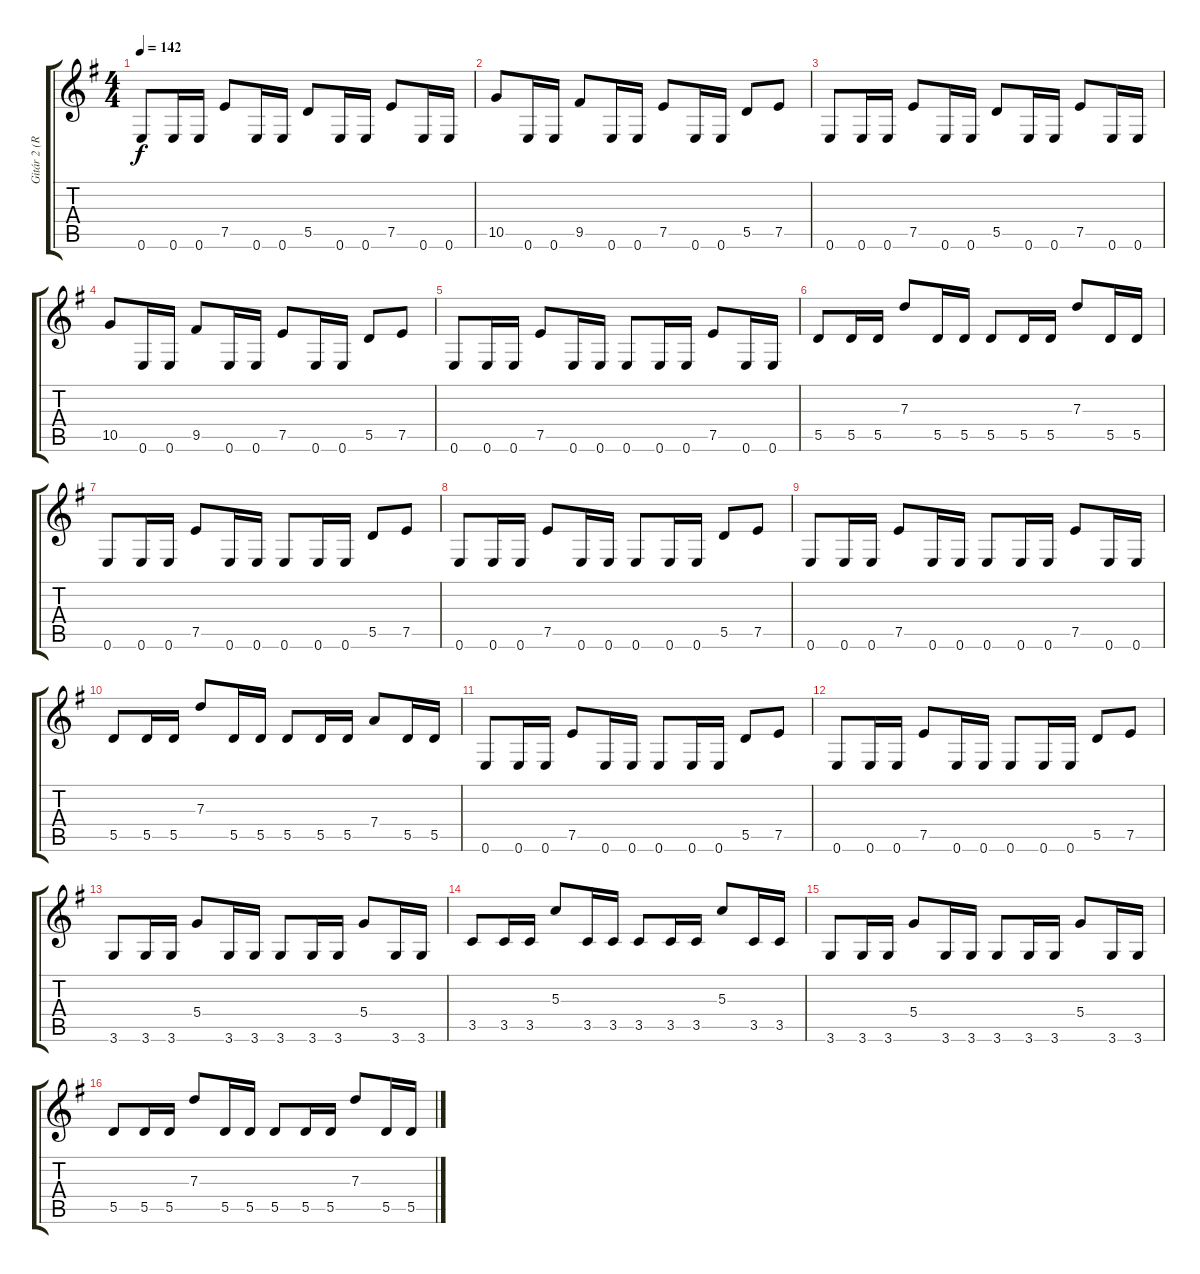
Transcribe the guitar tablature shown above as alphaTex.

\track ("Gitár 2 (Ritchie Blackmore)" "Gitár 2 (R") {instrument distortionguitar}
\staff {score tabs}
\tuning (E4 B3 G3 D3 A2 E2) {hide}
\ts (4 4)
\tempo 142
\clef g2
\ks g
0.6.8{dy f} 0.6.16 0.6.16 7.5.8 0.6.16 0.6.16 5.5.8 0.6.16 0.6.16 7.5.8 0.6.16 0.6.16 |
10.5.8 0.6.16 0.6.16 9.5.8 0.6.16 0.6.16 7.5.8 0.6.16 0.6.16 5.5.8 7.5.8 |
0.6.8 0.6.16 0.6.16 7.5.8 0.6.16 0.6.16 5.5.8 0.6.16 0.6.16 7.5.8 0.6.16 0.6.16 |
10.5.8 0.6.16 0.6.16 9.5.8 0.6.16 0.6.16 7.5.8 0.6.16 0.6.16 5.5.8 7.5.8 |
0.6.8 0.6.16 0.6.16 7.5.8 0.6.16 0.6.16 0.6.8 0.6.16 0.6.16 7.5.8 0.6.16 0.6.16 |
5.5.8 5.5.16 5.5.16 7.3.8 5.5.16 5.5.16 5.5.8 5.5.16 5.5.16 7.3.8 5.5.16 5.5.16 |
0.6.8 0.6.16 0.6.16 7.5.8 0.6.16 0.6.16 0.6.8 0.6.16 0.6.16 5.5.8 7.5.8 |
0.6.8 0.6.16 0.6.16 7.5.8 0.6.16 0.6.16 0.6.8 0.6.16 0.6.16 5.5.8 7.5.8 |
0.6.8 0.6.16 0.6.16 7.5.8 0.6.16 0.6.16 0.6.8 0.6.16 0.6.16 7.5.8 0.6.16 0.6.16 |
5.5.8 5.5.16 5.5.16 7.3.8 5.5.16 5.5.16 5.5.8 5.5.16 5.5.16 7.4.8 5.5.16 5.5.16 |
0.6.8 0.6.16 0.6.16 7.5.8 0.6.16 0.6.16 0.6.8 0.6.16 0.6.16 5.5.8 7.5.8 |
0.6.8 0.6.16 0.6.16 7.5.8 0.6.16 0.6.16 0.6.8 0.6.16 0.6.16 5.5.8 7.5.8 |
3.6.8 3.6.16 3.6.16 5.4.8 3.6.16 3.6.16 3.6.8 3.6.16 3.6.16 5.4.8 3.6.16 3.6.16 |
3.5.8 3.5.16 3.5.16 5.3.8 3.5.16 3.5.16 3.5.8 3.5.16 3.5.16 5.3.8 3.5.16 3.5.16 |
3.6.8 3.6.16 3.6.16 5.4.8 3.6.16 3.6.16 3.6.8 3.6.16 3.6.16 5.4.8 3.6.16 3.6.16 |
5.5.8 5.5.16 5.5.16 7.3.8 5.5.16 5.5.16 5.5.8 5.5.16 5.5.16 7.3.8 5.5.16 5.5.16
